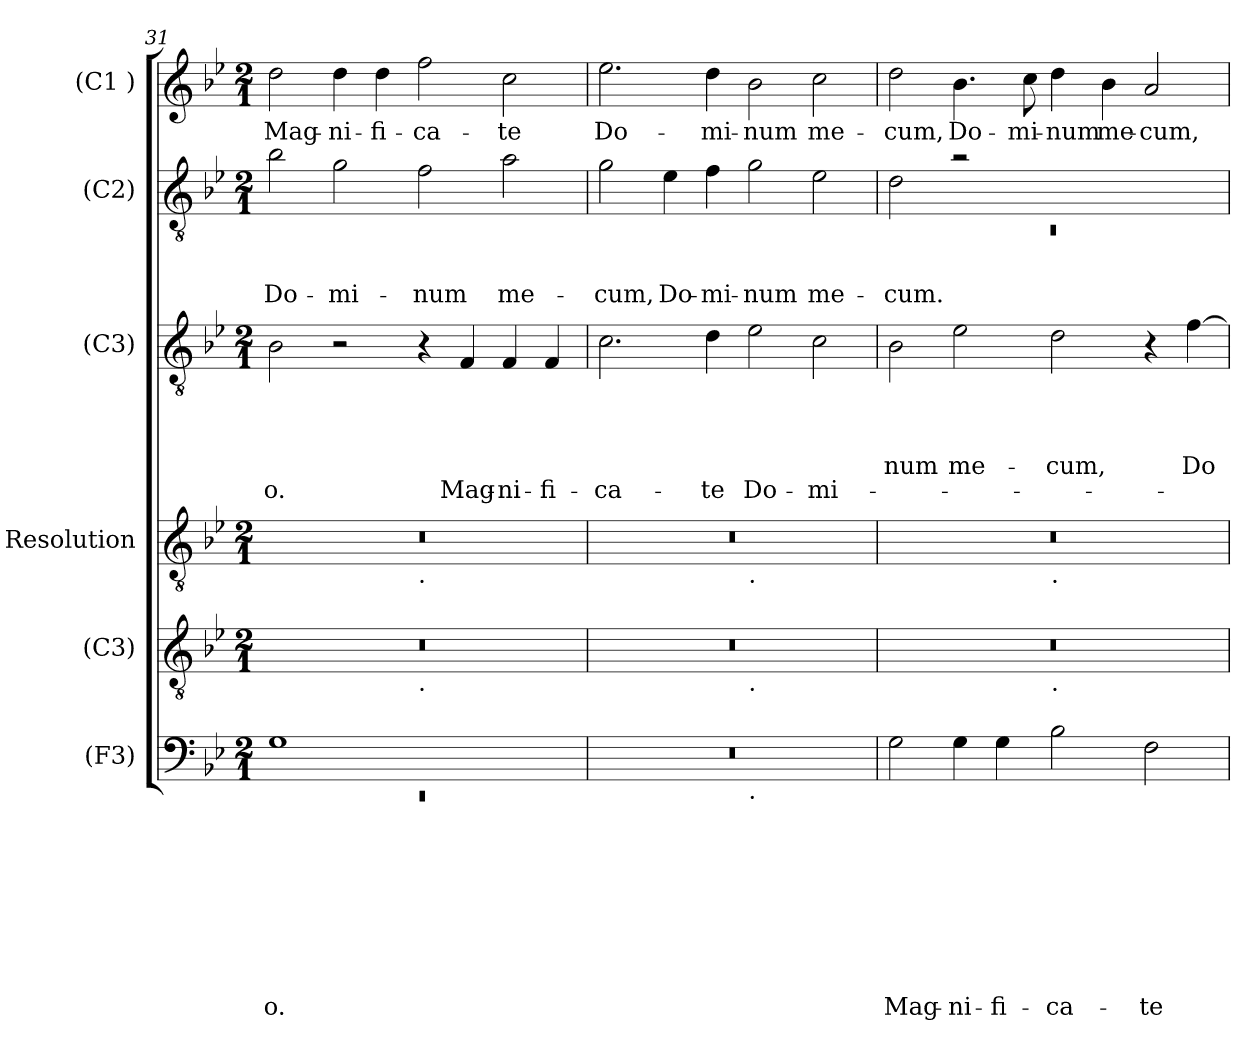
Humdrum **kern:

**kern	**text	**text	**text	**text	**text	**text	**text	**text	**text	**kern	**kern	**kern	**text	**text	**text	**text	**text	**kern	**text	**text	**text	**kern	**text
*part6	*part6	*part6	*part6	*part6	*part6	*part6	*part6	*part6	*part6	*part5	*part4	*part3	*part3	*part3	*part3	*part3	*part3	*part2	*part2	*part2	*part2	*part1	*part1
*staff6	*staff6	*staff6	*staff6	*staff6	*staff6	*staff6	*staff6	*staff6	*staff6	*staff5	*staff4	*staff3	*staff3	*staff3	*staff3	*staff3	*staff3	*staff2	*staff2	*staff2	*staff2	*staff1	*staff1
*I"(F3)	*	*	*	*	*	*	*	*	*	*I"(C3)	*I"Resolution	*I"(C3)	*	*	*	*	*	*I"(C2)	*	*	*	*I"(C1 )	*
*clefF4	*	*	*	*	*	*	*	*	*	*clefGv2	*clefGv2	*clefGv2	*	*	*	*	*	*clefGv2	*	*	*	*clefG2	*
*k[b-e-]	*	*	*	*	*	*	*	*	*	*k[b-e-]	*k[b-e-]	*k[b-e-]	*	*	*	*	*	*k[b-e-]	*	*	*	*k[b-e-]	*
*B-:	*	*	*	*	*	*	*	*	*	*B-:	*B-:	*B-:	*	*	*	*	*	*B-:	*	*	*	*B-:	*
*M2/1	*	*	*	*	*	*	*	*	*	*M2/1	*M2/1	*M2/1	*	*	*	*	*	*M2/1	*	*	*	*M2/1	*
=31	=31	=31	=31	=31	=31	=31	=31	=31	=31	=31	=31	=31	=31	=31	=31	=31	=31	=31	=31	=31	=31	=31	=31
*^	*	*	*	*	*	*	*	*	*	*	*	*	*	*	*	*	*	*	*	*	*	*	*
!	!LO:N:vis=1	!	!	!	!	!	!	!	!	!LO:LY:b	!	!	!	!	!	!	!	!LO:LY:b	!	!	!	!LO:LY:b	!	!LO:LY:b
*	*	*	*	*	*	*	*	*	*	*	*^	*^	*	*	*	*	*	*	*	*	*	*	*	*
1G	0rEE	.	.	.	.	.	.	.	.	-o.	0r	1ryy	0r	1ryy	2B-\	.	.	.	.	-o.	2b-\	.	.	Do-	2dd\	-Mag-
!	!	!	!	!	!	!	!	!	!	!	!	!	!	!	!	!	!	!	!	!	!	!	!	!LO:LY:b	!	!LO:LY:b
.	.	.	.	.	.	.	.	.	.	.	.	.	.	.	2r	.	.	.	.	.	2g\	.	.	-mi-	4dd\	-ni-
!	!	!	!	!	!	!	!	!	!	!	!	!	!	!	!	!	!	!	!	!	!	!	!	!	!	!LO:LY:b
.	.	.	.	.	.	.	.	.	.	.	.	.	.	.	.	.	.	.	.	.	.	.	.	.	4dd\	-fi-
!	!	!	!	!	!	!	!	!	!	!	!	!	!	!LO:TX:b:t=.	!	!	!	!	!	!	!	!	!	!	!	!
!	!	!	!	!	!	!	!	!	!	!	!	!LO:TX:b:t=.	!	!	!	!	!	!	!	!	!	!	!	!	!	!
!	!	!	!	!	!	!	!	!	!	!	!	!	!	!	!	!	!	!	!	!	!	!	!	!LO:LY:b	!	!LO:LY:b
1ryy	.	.	.	.	.	.	.	.	.	.	.	1ryy	.	1ryy	4r	.	.	.	.	.	2f\	.	.	-num	2ff\	-ca-
!	!	!	!	!	!	!	!	!	!	!	!	!	!	!	!	!	!	!	!	!LO:LY:b	!	!	!	!	!	!
.	.	.	.	.	.	.	.	.	.	.	.	.	.	.	4F/	.	.	.	.	Mag-	.	.	.	.	.	.
!	!	!	!	!	!	!	!	!	!	!	!	!	!	!	!	!	!	!	!	!LO:LY:b:rj	!	!	!	!LO:LY:b	!	!LO:LY:b
.	.	.	.	.	.	.	.	.	.	.	.	.	.	.	4F/	.	.	.	.	-ni-	2a\	.	.	me-	2cc\	-te
!	!	!	!	!	!	!	!	!	!	!	!	!	!	!	!	!	!	!	!	!LO:LY:b	!	!	!	!	!	!
.	.	.	.	.	.	.	.	.	.	.	.	.	.	.	4F/	.	.	.	.	-fi-	.	.	.	.	.	.
=32	=32	=32	=32	=32	=32	=32	=32	=32	=32	=32	=32	=32	=32	=32	=32	=32	=32	=32	=32	=32	=32	=32	=32	=32	=32	=32
!	!	!	!	!	!	!	!	!	!	!	!	!	!	!	!	!	!	!	!	!LO:LY:b	!	!	!	!LO:LY:b	!	!LO:LY:b
0r	1ryy	.	.	.	.	.	.	.	.	.	0r	1ryy	0r	1ryy	2.c\	.	.	.	.	-ca-	2g\	.	.	-cum,	2.ee-\	Do-
!	!	!	!	!	!	!	!	!	!	!	!	!	!	!	!	!	!	!	!	!	!	!	!	!LO:LY:b	!	!
.	.	.	.	.	.	.	.	.	.	.	.	.	.	.	.	.	.	.	.	.	4e-\	.	.	Do-	.	.
!	!	!	!	!	!	!	!	!	!	!	!	!	!	!	!	!	!	!	!	!LO:LY:b	!	!	!	!LO:LY:b	!	!LO:LY:b
.	.	.	.	.	.	.	.	.	.	.	.	.	.	.	4d\	.	.	.	.	-te	4f\	.	.	-mi-	4dd\	-mi-
!	!	!	!	!	!	!	!	!	!	!	!	!	!	!LO:TX:b:t=.	!	!	!	!	!	!	!	!	!	!	!	!
!	!	!	!	!	!	!	!	!	!	!	!	!LO:TX:b:t=.	!	!	!	!	!	!	!	!	!	!	!	!	!	!
!	!LO:TX:b:t=.	!	!	!	!	!	!	!	!	!	!	!	!	!	!	!	!	!	!	!	!	!	!	!	!	!
!	!	!	!	!	!	!	!	!	!	!	!	!	!	!	!	!	!	!	!	!LO:LY:b	!	!	!	!LO:LY:b:rj	!	!LO:LY:b
.	1ryy	.	.	.	.	.	.	.	.	.	.	1ryy	.	1ryy	2e-\	.	.	.	.	Do-	2g\	.	.	-num	2b-\	-num
!	!	!	!	!	!	!	!	!	!	!	!	!	!	!	!	!	!	!	!	!LO:LY:b	!	!	!	!LO:LY:b	!	!LO:LY:b
.	.	.	.	.	.	.	.	.	.	.	.	.	.	.	2c\	.	.	.	.	-mi-	2e-\	.	.	me-	2cc\	me-
!!LO:LB:g=z
=33	=33	=33	=33	=33	=33	=33	=33	=33	=33	=33	=33	=33	=33	=33	=33	=33	=33	=33	=33	=33	=33	=33	=33	=33	=33	=33
*	*	*	*	*	*	*	*	*	*	*	*	*	*	*	*	*	*	*	*	*	*^	*	*	*	*	*
!	!	!	!	!	!	!	!	!	!	!LO:LY:b	!	!	!	!	!	!	!	!	!LO:LY:b	!	!	!LO:N:vis=1	!	!	!LO:LY:b	!	!LO:LY:b
*v	*v	*	*	*	*	*	*	*	*	*	*	*	*	*	*	*	*	*	*	*	*	*	*	*	*	*	*
2G\	.	.	.	.	.	.	.	.	Mag-	0r	1ryy	0r	1ryy	2B-\	.	.	.	-num	.	2d\	0rC	.	.	-cum.	2dd\	-cum,
!	!	!	!	!	!	!	!	!	!LO:LY:b	!	!	!	!	!	!	!	!	!LO:LY:b	!	!	!	!	!	!	!	!LO:LY:b
4G\	.	.	.	.	.	.	.	.	-ni-	.	.	.	.	2e-\	.	.	.	me-	.	2ra	.	.	.	.	4.b-\	Do-
!	!	!	!	!	!	!	!	!	!LO:LY:b	!	!	!	!	!	!	!	!	!	!	!	!	!	!	!	!	!
4G\	.	.	.	.	.	.	.	.	-fi-	.	.	.	.	.	.	.	.	.	.	.	.	.	.	.	.	.
!	!	!	!	!	!	!	!	!	!	!	!	!	!	!	!	!	!	!	!	!	!	!	!	!	!	!LO:LY:b
.	.	.	.	.	.	.	.	.	.	.	.	.	.	.	.	.	.	.	.	.	.	.	.	.	8cc\	-mi-
!	!	!	!	!	!	!	!	!	!	!	!	!	!LO:TX:b:t=.	!	!	!	!	!	!	!	!	!	!	!	!	!
!	!	!	!	!	!	!	!	!	!	!	!LO:TX:b:t=.	!	!	!	!	!	!	!	!	!	!	!	!	!	!	!
!	!	!	!	!	!	!	!	!	!LO:LY:b	!	!	!	!	!	!	!	!	!LO:LY:b	!	!	!	!	!	!	!	!LO:LY:b
2B-\	.	.	.	.	.	.	.	.	-ca-	.	1ryy	.	1ryy	2d\	.	.	.	-cum,	.	1ryy	.	.	.	.	4dd\	-num
!	!	!	!	!	!	!	!	!	!	!	!	!	!	!	!	!	!	!	!	!	!	!	!	!	!	!LO:LY:b
.	.	.	.	.	.	.	.	.	.	.	.	.	.	.	.	.	.	.	.	.	.	.	.	.	4b-\	me-
!	!	!	!	!	!	!	!	!	!LO:LY:b	!	!	!	!	!	!	!	!	!	!	!	!	!	!	!	!	!LO:LY:b
2F\	.	.	.	.	.	.	.	.	-te	.	.	.	.	4r	.	.	.	.	.	.	.	.	.	.	2a/	-cum,
!	!	!	!	!	!	!	!	!	!	!	!	!	!	!	!	!	!	!LO:LY:b	!	!	!	!	!	!	!	!
.	.	.	.	.	.	.	.	.	.	.	.	.	.	[>4f\	.	.	.	Do-	.	.	.	.	.	.	.	.
*	*	*	*	*	*	*	*	*	*	*v	*v	*	*	*	*	*	*	*	*	*v	*v	*	*	*	*	*
*	*	*	*	*	*	*	*	*	*	*	*v	*v	*	*	*	*	*	*	*	*	*	*	*	*
=	=	=	=	=	=	=	=	=	=	=	=	=	=	=	=	=	=	=	=	=	=	=	=
*-	*-	*-	*-	*-	*-	*-	*-	*-	*-	*-	*-	*-	*-	*-	*-	*-	*-	*-	*-	*-	*-	*-	*-
